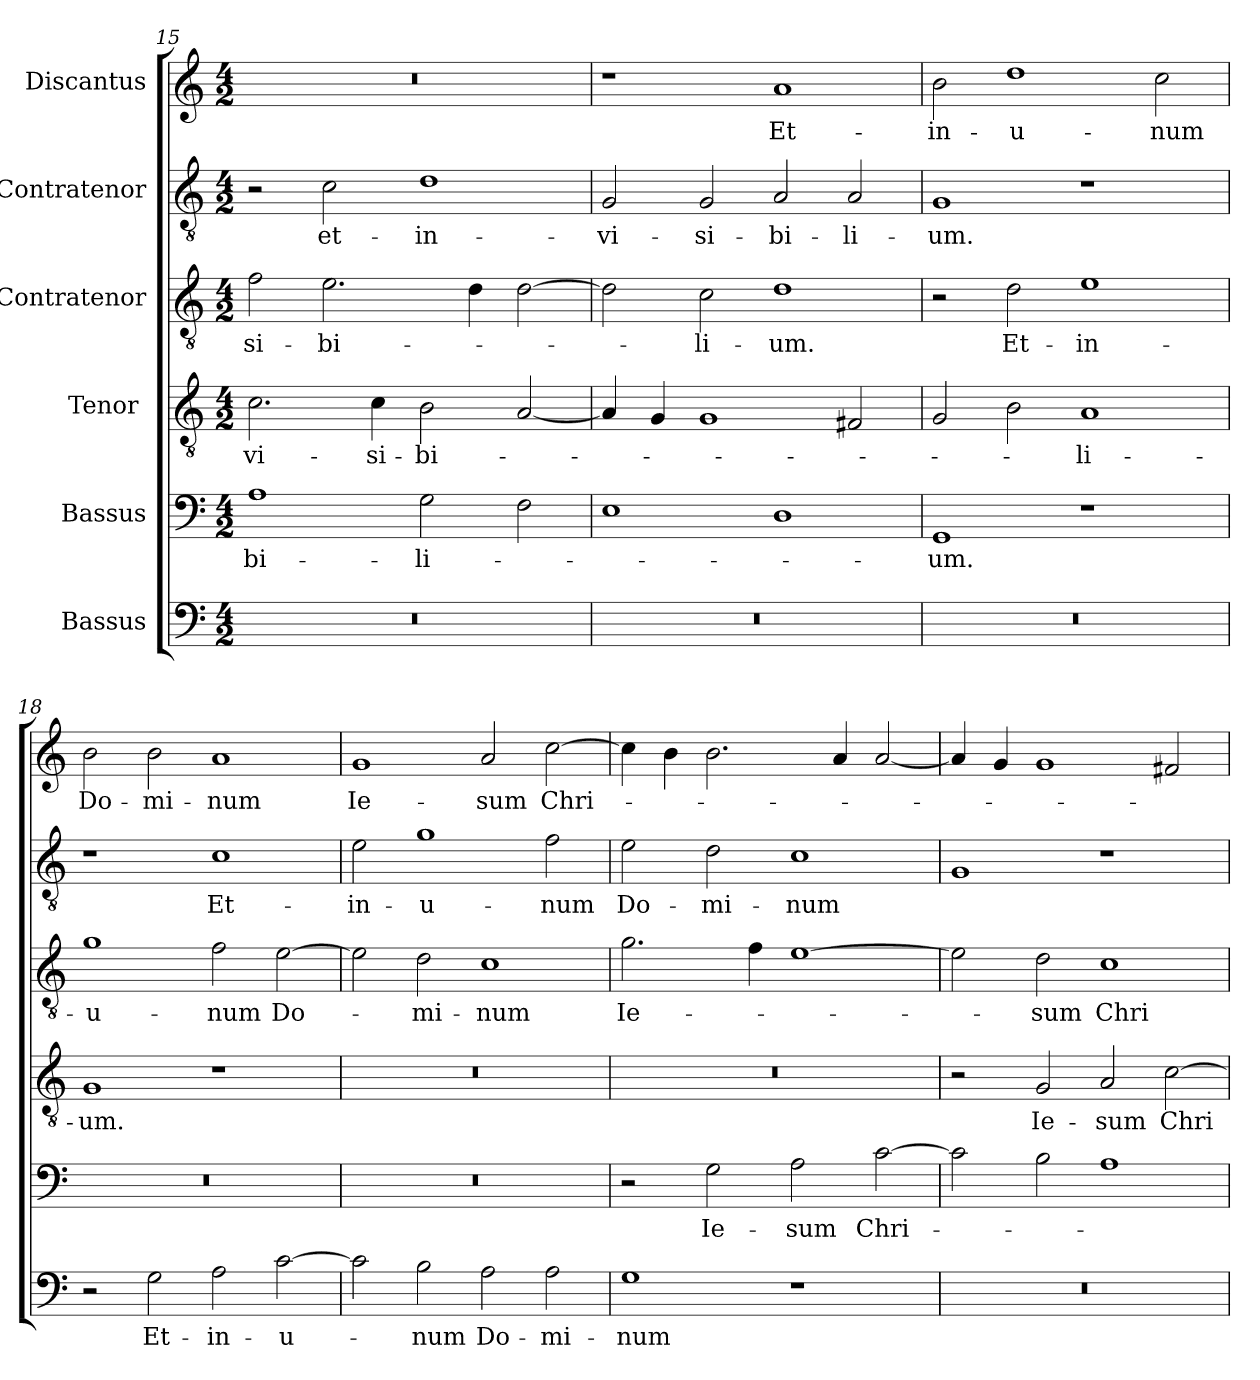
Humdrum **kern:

**kern	**text	**kern	**text	**kern	**text	**kern	**text	**kern	**text	**kern	**text
*part6	*part6	*part5	*part5	*part4	*part4	*part3	*part3	*part2	*part2	*part1	*part1
*staff6	*staff6	*staff5	*staff5	*staff4	*staff4	*staff3	*staff3	*staff2	*staff2	*staff1	*staff1
*I"Bassus	*	*I"Bassus	*	*I"Tenor 	*	*I"Contratenor	*	*I"Contratenor	*	*I"Discantus	*
*clefF4	*	*clefF4	*	*clefGv2	*	*clefGv2	*	*clefGv2	*	*clefG2	*
*k[]	*	*k[]	*	*k[]	*	*k[]	*	*k[]	*	*k[]	*
*M4/2	*	*M4/2	*	*M4/2	*	*M4/2	*	*M4/2	*	*M4/2	*
=15	=15	=15	=15	=15	=15	=15	=15	=15	=15	=15	=15
0r	.	1A\	-bi-	2.c\	-vi-	2f\	-si-	2r	.	0r	.
.	.	.	.	.	.	2.e\	-bi-	2c\	et-	.	.
.	.	.	.	4c\	-si-	.	.	.	.	.	.
.	.	2G\	-li-	2B\	-bi-	.	.	1d\	in-	.	.
.	.	.	.	.	.	4d\	.	.	.	.	.
.	.	2F\	.	[2A/	.	[2d\	.	.	.	.	.
=16	=16	=16	=16	=16	=16	=16	=16	=16	=16	=16	=16
0r	.	1E\	.	4A/]	.	2d\]	.	2G/	-vi-	1r	.
.	.	.	.	4G/	.	.	.	.	.	.	.
.	.	.	.	1G/	.	2c\	-li-	2G/	-si-	.	.
.	.	1D\	.	.	.	1d\	-um.	2A/	-bi-	1a/	Et-
.	.	.	.	2F#X/	.	.	.	2A/	-li-	.	.
=17	=17	=17	=17	=17	=17	=17	=17	=17	=17	=17	=17
0r	.	1GG/	-um.	2G/	.	2r	.	1G/	-um.	2b\	in-
.	.	.	.	2B\	.	2d\	Et-	.	.	1dd\	u-
.	.	1r	.	1A/	-li-	1e\	in-	1r	.	.	.
.	.	.	.	.	.	.	.	.	.	2cc\	-num
=18	=18	=18	=18	=18	=18	=18	=18	=18	=18	=18	=18
2r	.	0r	.	1G/	-um.	1g\	u-	1r	.	2b\	Do-
2G\	Et-	.	.	.	.	.	.	.	.	2b\	-mi-
2A\	in-	.	.	1r	.	2f\	-num	1c\	Et-	1a/	-num
[2c\	u-	.	.	.	.	[2e\	Do-	.	.	.	.
=19	=19	=19	=19	=19	=19	=19	=19	=19	=19	=19	=19
2c\]	.	0r	.	0r	.	2e\]	.	2e\	in-	1g/	Ie-
2B\	-num	.	.	.	.	2d\	-mi-	1g\	u-	.	.
2A\	Do-	.	.	.	.	1c\	-num	.	.	2a/	-sum
2A\	-mi-	.	.	.	.	.	.	2f\	-num	[2cc\	Chri-
=20	=20	=20	=20	=20	=20	=20	=20	=20	=20	=20	=20
1G\	-num	2r	.	0r	.	2.g\	Ie-	2e\	Do-	4cc\]	.
.	.	.	.	.	.	.	.	.	.	4b\	.
.	.	2G\	Ie-	.	.	.	.	2d\	-mi-	2.b\	.
.	.	.	.	.	.	4f\	.	.	.	.	.
1r	.	2A\	-sum	.	.	[1e\	.	1c\	-num	.	.
.	.	.	.	.	.	.	.	.	.	4a/	.
.	.	[2c\	Chri-	.	.	.	.	.	.	[2a/	.
=21	=21	=21	=21	=21	=21	=21	=21	=21	=21	=21	=21
0r	.	2c\]	.	2r	.	2e\]	.	1G/	.	4a/]	.
.	.	.	.	.	.	.	.	.	.	4g/	.
.	.	2B\	.	2G/	Ie-	2d\	-sum	.	.	1g/	.
.	.	1A\	.	2A/	-sum	1c\	Chri-	1r	.	.	.
.	.	.	.	[2c\	Chri-	.	.	.	.	2f#X/	.
=	=	=	=	=	=	=	=	=	=	=	=
*-	*-	*-	*-	*-	*-	*-	*-	*-	*-	*-	*-
